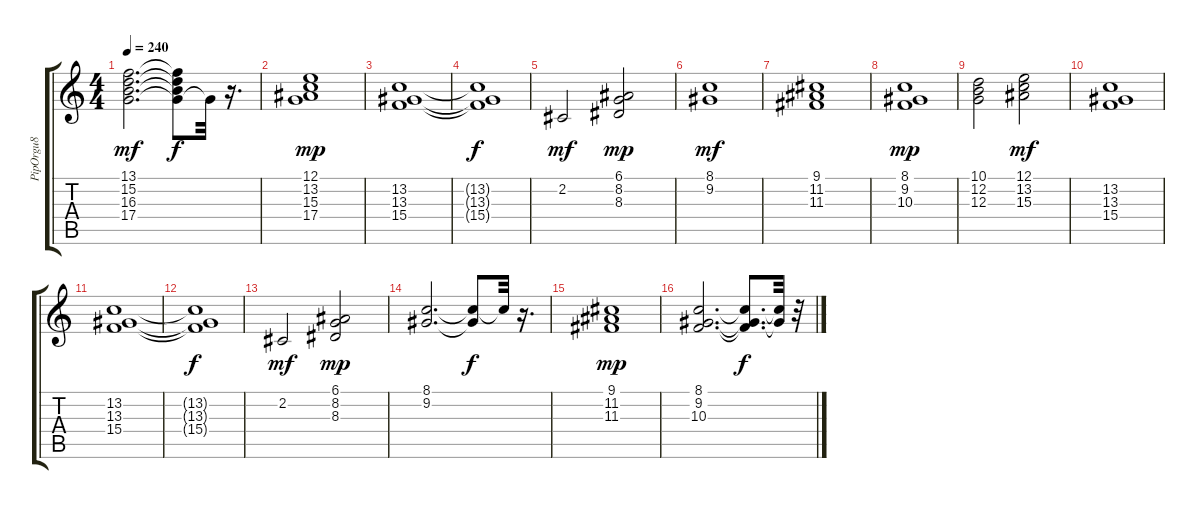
\track ("PipOrgu8" "PipOrgu8") {instrument churchorgan}
\staff {score tabs}
\tuning (E4 B3 G3 D3 A2 E2) {hide}
\ts (4 4)
\tempo 240
\clef g2
\ks c
(13.1 15.2 16.3 17.4).2{d dy mf} (13.1{t} 15.2{t} 16.3{t} 17.4{t}).8{dy f} 17.4{t}.32 r.16{d} |
(12.1 13.2 15.3 17.4).1{dy mp} |
(13.2 13.3 15.4).1 |
(13.2{t} 13.3{t} 15.4{t}).1{dy f} |
2.2.2{dy mf} (6.1 8.2 8.3).2{dy mp} |
(8.1 9.2).1{dy mf} |
(9.1 11.2 11.3).1 |
(8.1 9.2 10.3).1{dy mp} |
(10.1 12.2 12.3).2 (12.1 13.2 15.3).2{dy mf} |
(13.2 13.3 15.4).1 |
(13.2 13.3 15.4).1 |
(13.2{t} 13.3{t} 15.4{t}).1{dy f} |
2.2.2{dy mf} (6.1 8.2 8.3).2{dy mp} |
(8.1 9.2).2{d} (8.1{t} 9.2{t}).8{dy f} 8.1{t}.32 r.16{d} |
(9.1 11.2 11.3).1{dy mp} |
(8.1 9.2 10.3).2{d} (8.1{t} 9.2{t} 10.3{t}).8{d dy f} (8.1{t} 9.2{t}).32 r.32
